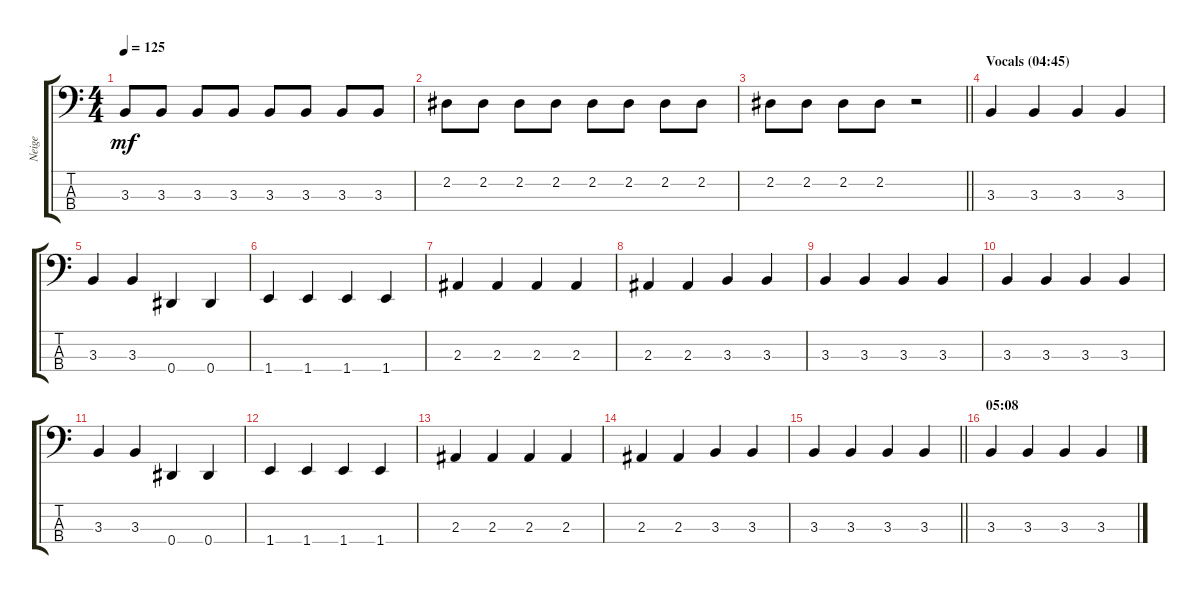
\track ("Neige" "Neige") {instrument electricbassfinger}
\staff {score tabs}
\tuning (Gb2 Db2 Ab1 Eb1) {hide}
\ts (4 4)
\tempo 125
\clef f4
\ks c
3.3.8{dy mf} 3.3.8 3.3.8 3.3.8 3.3.8 3.3.8 3.3.8 3.3.8 |
2.2.8 2.2.8 2.2.8 2.2.8 2.2.8 2.2.8 2.2.8 2.2.8 |
\barLineRight lightlight
2.2.8 2.2.8 2.2.8 2.2.8 r.2 |
\section ("" "Vocals (04:45)")
3.3.4 3.3.4 3.3.4 3.3.4 |
3.3.4 3.3.4 0.4.4 0.4.4 |
1.4.4 1.4.4 1.4.4 1.4.4 |
2.3.4 2.3.4 2.3.4 2.3.4 |
2.3.4 2.3.4 3.3.4 3.3.4 |
3.3.4 3.3.4 3.3.4 3.3.4 |
3.3.4 3.3.4 3.3.4 3.3.4 |
3.3.4 3.3.4 0.4.4 0.4.4 |
1.4.4 1.4.4 1.4.4 1.4.4 |
2.3.4 2.3.4 2.3.4 2.3.4 |
2.3.4 2.3.4 3.3.4 3.3.4 |
\barLineRight lightlight
3.3.4 3.3.4 3.3.4 3.3.4 |
\section ("" "05:08")
3.3.4 3.3.4 3.3.4 3.3.4
